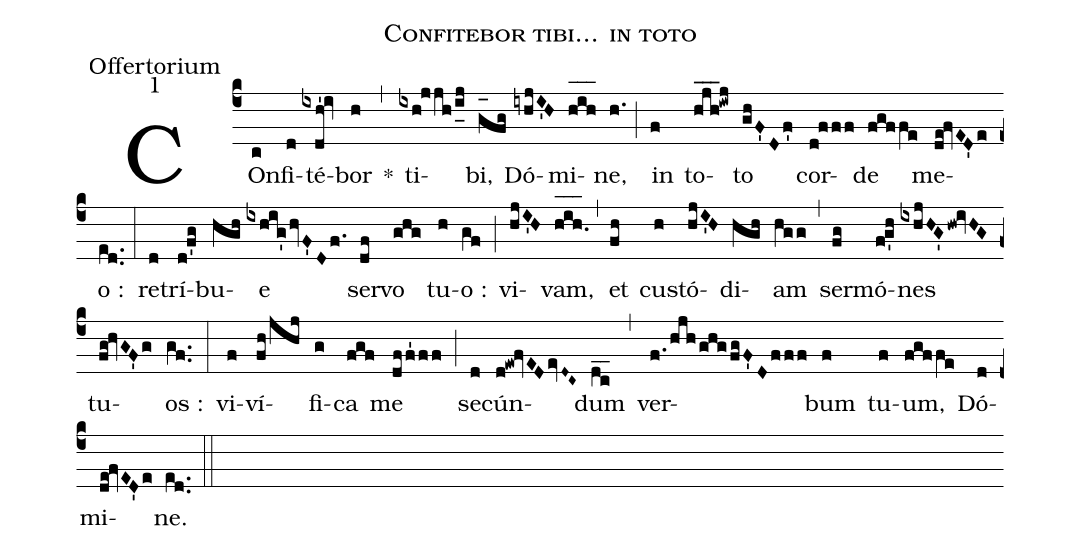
name:Confitebor tibi... in toto;
office-part:Offertorium;
mode:1;
%%
(c4) COn(c)fi(d)té(ixdh'!iv)bor(h) *(,) ti(ixh!jjh/i_[uh:l]j)bi,(g_[oh:h]fg) Dó(iyhjI'H)mi(h_[oh:h]i_[oh:h]h_[oh:h])ne,(h.) (;) in(f) to(hjh___!iwj)to(ghF'Df') cor(d!fff)de(fgffe) me(de!fvED'e)o :(ed..) (:) re(d)trí(d!f'g)bu(hgh)e(ixhig'hvF'Df.) ser(df)vo(ghg) tu(h)o :(gf) (;) vi(hjI'H)vam,(h_[oh:h]i_[oh:h]h._[oh:h]) (,) et(fh) cu(h)stó(hjI'H)di(hgh)am(hgg) (,) ser(fg)mó(fg'h)nes(ixhjHG'hw!ivHG) tu(fg!hvGF'g)os :(gf..) (:) vi(f)ví(fh/jhj)fi(g)ca(fgf) me(dff'1ff) (;) se(d)cún(d!ew!fvEDevD~C~)dum(dc__) (,) ver(f./hjh/ghg/fgF'Dfff)bum(f) tu(f)um,(fgffe) Dó(d)mi(de!fvED'e)ne.(ed..) (::)
